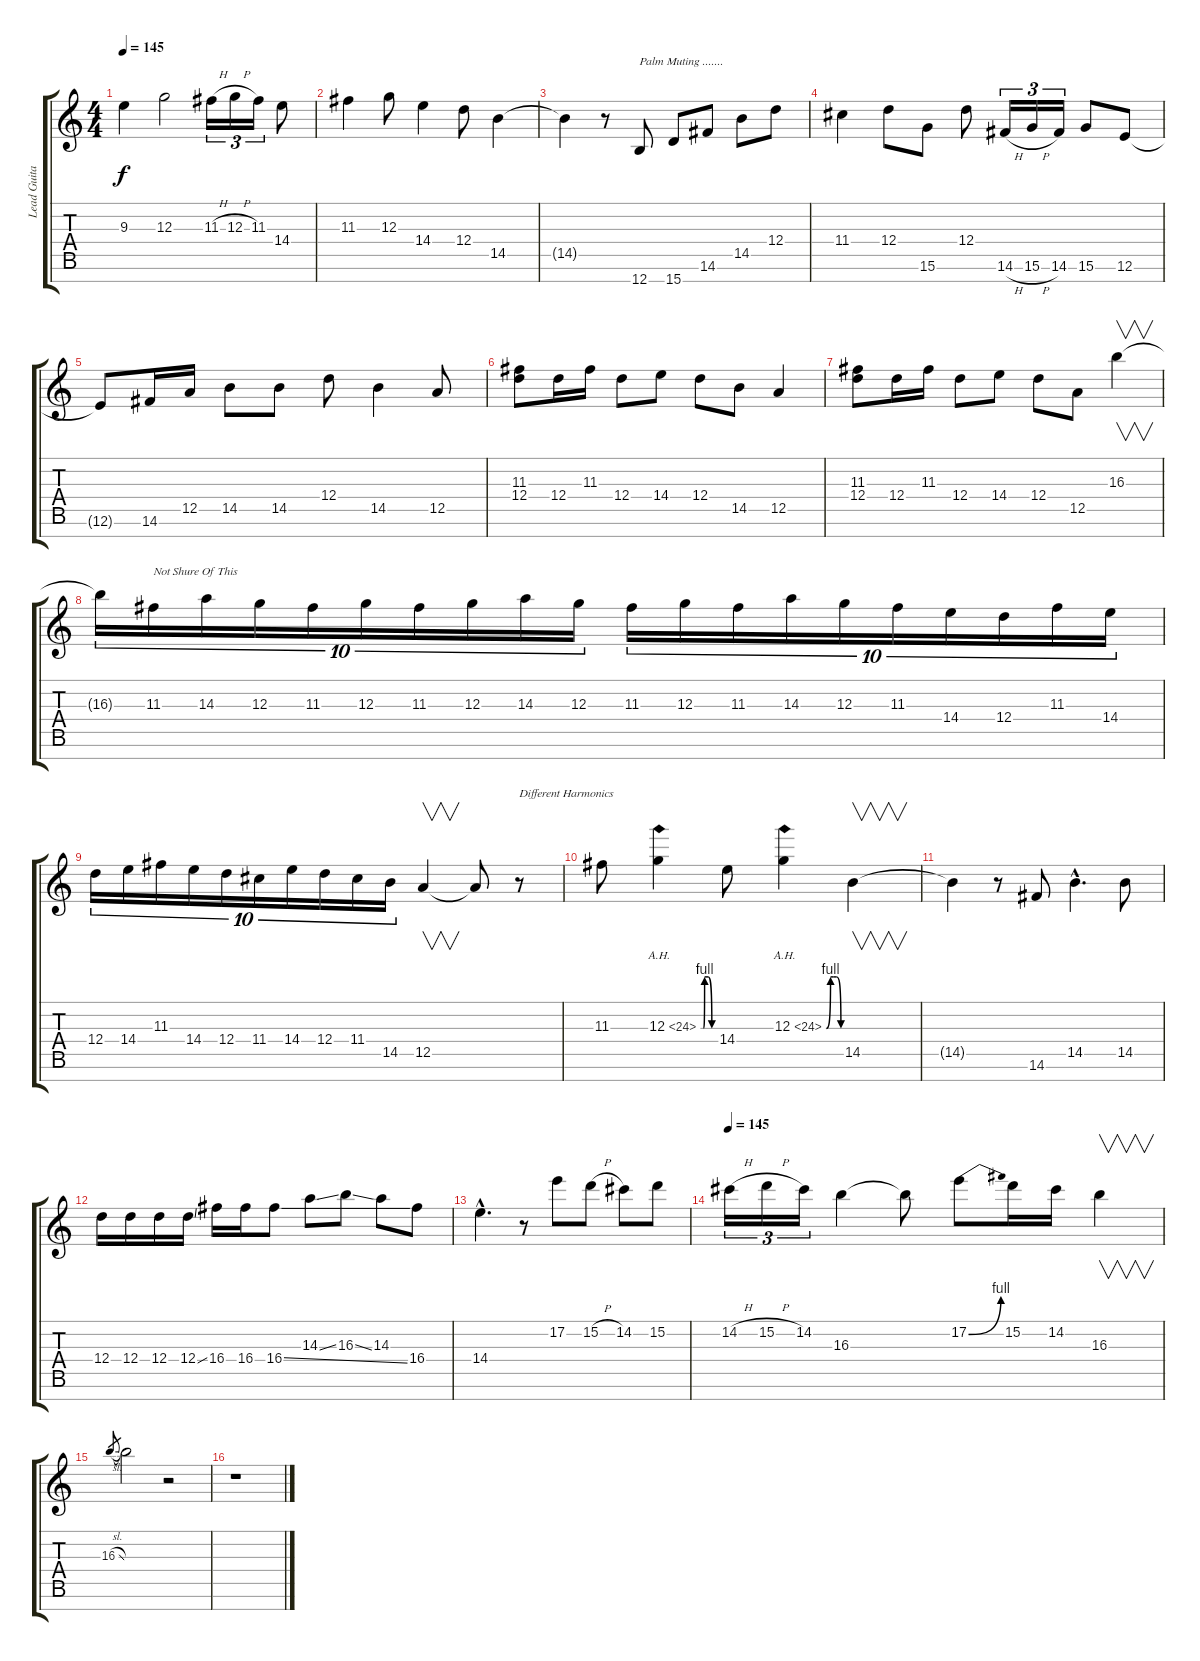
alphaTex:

\track ("Lead Guitar" "Lead Guita") {instrument distortionguitar}
\staff {score tabs}
\tuning (E4 B3 G3 D3 A2 E2 B1) {hide}
\ts (4 4)
\tempo 145
\clef g2
\ks c
9.3{t}.4{dy f} 12.3.2 11.3{h}.16{tu (3 2)} 12.3{h}.16{tu (3 2)} 11.3.16{tu (3 2)} 14.4.8 |
11.3.4 12.3.8 14.4.4 12.4.8 14.5.4 |
14.5{t}.4 r.8 12.7.8{txt "Palm Muting ......." instrument distortionguitar} 15.7.8 14.6.8 14.5.8 12.4.8{instrument overdrivenguitar} |
11.4.4 12.4.8 15.6.8 12.4.8 14.6{h}.16{tu (3 2)} 15.6{h}.16{tu (3 2)} 14.6.16{tu (3 2)} 15.6.8 12.6.8 |
12.6{t}.8 14.6.16 12.5.16 14.5.8 14.5.8 12.4.8 14.5.4 12.5.8 |
(11.3 12.4).8 12.4.16 11.3.16 12.4.8 14.4.8 12.4.8 14.5.8 12.5.4 |
(11.3 12.4).8 12.4.16 11.3.16 12.4.8 14.4.8 12.4.8 12.5.8 16.3.4{v} |
16.3{t}.16{tu (10 8)} 11.3.16{tu (10 8) txt "Not Shure Of This"} 14.3.16{tu (10 8)} 12.3.16{tu (10 8)} 11.3.16{tu (10 8)} 12.3.16{tu (10 8)} 11.3.16{tu (10 8)} 12.3.16{tu (10 8)} 14.3.16{tu (10 8)} 12.3.16{tu (10 8)} 11.3.16{tu (10 8)} 12.3.16{tu (10 8)} 11.3.16{tu (10 8)} 14.3.16{tu (10 8)} 12.3.16{tu (10 8)} 11.3.16{tu (10 8)} 14.4.16{tu (10 8)} 12.4.16{tu (10 8)} 11.3.16{tu (10 8)} 14.4.16{tu (10 8)} |
12.4.16{tu (10 8)} 14.4.16{tu (10 8)} 11.3.16{tu (10 8)} 14.4.16{tu (10 8)} 12.4.16{tu (10 8)} 11.4.16{tu (10 8)} 14.4.16{tu (10 8)} 12.4.16{tu (10 8)} 11.4.16{tu (10 8)} 14.5.16{tu (10 8)} 12.5.4{v} 12.5{t}.8 r.8{txt "Different Harmonics"} |
11.3.8 12.3{be (custom 0 0 6 0 11 0 15 4 30 4 45 0 60 0) ah 12}.4 14.4.8 12.3{be (custom 0 0 17 4 30 4 42 4 60 0) ah 12}.4 14.5.4{v} |
14.5{t}.4 r.8 14.6.8 14.5{hac}.4{d} 14.5.8 |
12.4.16 12.4.16 12.4.16 12.4{ss}.16 16.4.16 16.4.16 16.4{ss}.8 14.3{ss}.8 16.3{ss}.8 14.3.8 16.4.8 |
14.4{hac}.4{d} r.8 17.2.8 15.2{h}.8 14.2.8 15.2.8 |
\tempo 145
14.2{h}.16{tu (3 2)} 15.2{h}.16{tu (3 2)} 14.2.16{tu (3 2)} 16.3.4 16.3{t}.8 17.2{be (bend 0 0 60 4)}.8 15.2.16 14.2.16 16.3.4{v} |
16.3{sl}.8{gr} 16.3{t}.2 r.2 |
r.1
